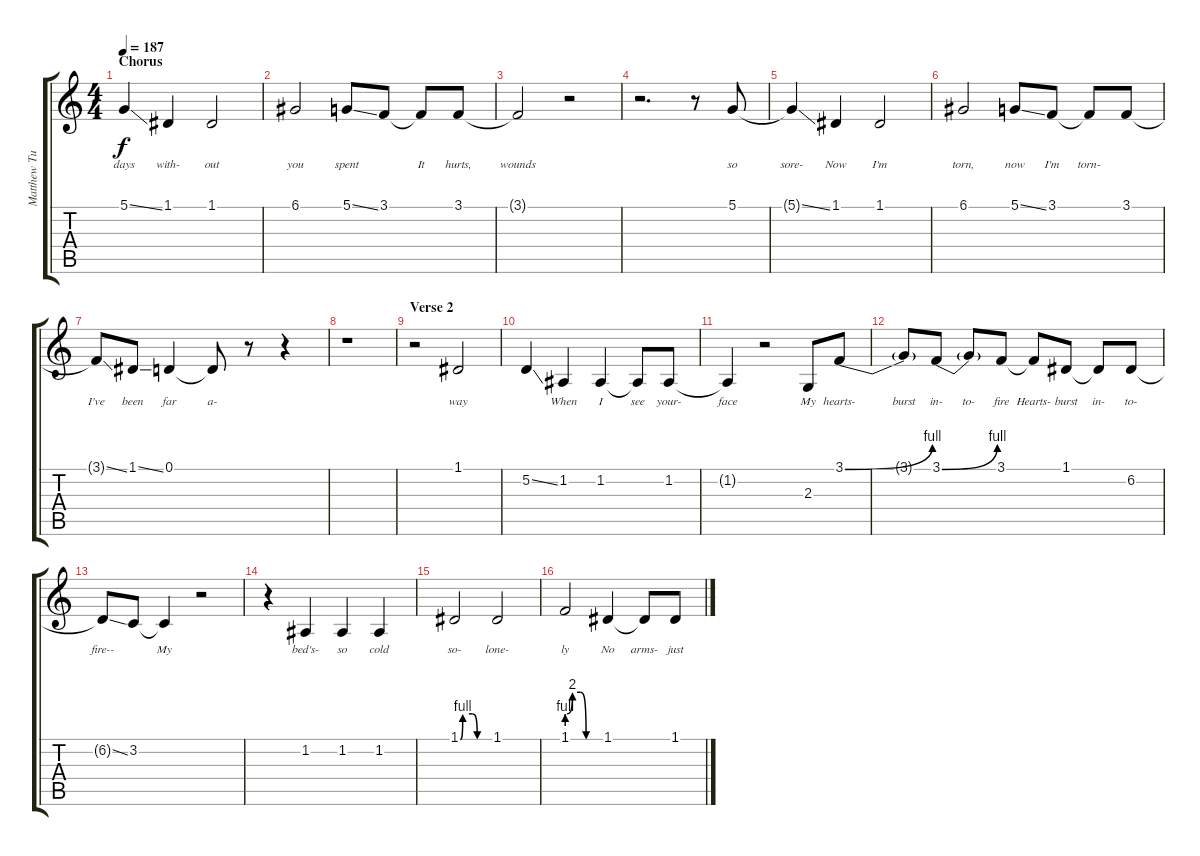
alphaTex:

\track ("Matthew Tuck - Vocals" "Matthew Tu") {instrument clarinet}
\staff {score tabs}
\tuning (D4 A3 F3 C3 G2 C2) {hide}
\ts (4 4)
\section ("" "Chorus")
\tempo 187
\clef g2
\ks c
5.1{ss t}.4{lyrics (0 "days") lyrics (1 "") lyrics (2 "") lyrics (3 "") lyrics (4 "") dy f} 1.1.4{lyrics (0 "with-") lyrics (1 "") lyrics (2 "") lyrics (3 "") lyrics (4 "")} 1.1.2{lyrics (0 "out") lyrics (1 "") lyrics (2 "") lyrics (3 "") lyrics (4 "")} |
6.1.2{lyrics (0 "you") lyrics (1 "") lyrics (2 "") lyrics (3 "") lyrics (4 "")} 5.1{ss}.8{lyrics (0 "spent") lyrics (1 "") lyrics (2 "") lyrics (3 "") lyrics (4 "")} 3.1.8{lyrics (0 "") lyrics (1 "") lyrics (2 "") lyrics (3 "") lyrics (4 "")} 3.1{t}.8{lyrics (0 "It") lyrics (1 "") lyrics (2 "") lyrics (3 "") lyrics (4 "")} 3.1.8{lyrics (0 "hurts,") lyrics (1 "") lyrics (2 "") lyrics (3 "") lyrics (4 "")} |
3.1{t}.2{lyrics (0 "wounds") lyrics (1 "") lyrics (2 "") lyrics (3 "") lyrics (4 "")} r.2 |
r.2{d} r.8 5.1.8{lyrics (0 "so") lyrics (1 "") lyrics (2 "") lyrics (3 "") lyrics (4 "")} |
5.1{ss t}.4{lyrics (0 "sore-") lyrics (1 "") lyrics (2 "") lyrics (3 "") lyrics (4 "")} 1.1.4{lyrics (0 "Now") lyrics (1 "") lyrics (2 "") lyrics (3 "") lyrics (4 "")} 1.1.2{lyrics (0 "I'm") lyrics (1 "") lyrics (2 "") lyrics (3 "") lyrics (4 "")} |
6.1.2{lyrics (0 "torn,") lyrics (1 "") lyrics (2 "") lyrics (3 "") lyrics (4 "")} 5.1{ss}.8{lyrics (0 "now") lyrics (1 "") lyrics (2 "") lyrics (3 "") lyrics (4 "")} 3.1.8{lyrics (0 "I'm") lyrics (1 "") lyrics (2 "") lyrics (3 "") lyrics (4 "")} 3.1{t}.8{lyrics (0 "torn-") lyrics (1 "") lyrics (2 "") lyrics (3 "") lyrics (4 "")} 3.1.8{lyrics (0 "") lyrics (1 "") lyrics (2 "") lyrics (3 "") lyrics (4 "")} |
3.1{ss t}.8{lyrics (0 "I've") lyrics (1 "") lyrics (2 "") lyrics (3 "") lyrics (4 "")} 1.1{ss}.8{lyrics (0 "been") lyrics (1 "") lyrics (2 "") lyrics (3 "") lyrics (4 "")} 0.1.4{lyrics (0 "far") lyrics (1 "") lyrics (2 "") lyrics (3 "") lyrics (4 "")} 0.1{t}.8{lyrics (0 "a-") lyrics (1 "") lyrics (2 "") lyrics (3 "") lyrics (4 "")} r.8 r.4 |
r.1 |
\section ("" "Verse 2")
r.2 1.1.2{lyrics (0 "way") lyrics (1 "") lyrics (2 "") lyrics (3 "") lyrics (4 "")} |
5.2{ss}.4{lyrics (0 "") lyrics (1 "") lyrics (2 "") lyrics (3 "") lyrics (4 "")} 1.2.4{lyrics (0 "When") lyrics (1 "") lyrics (2 "") lyrics (3 "") lyrics (4 "")} 1.2.4{lyrics (0 "I") lyrics (1 "") lyrics (2 "") lyrics (3 "") lyrics (4 "")} 1.2{t}.8{lyrics (0 "see") lyrics (1 "") lyrics (2 "") lyrics (3 "") lyrics (4 "")} 1.2.8{lyrics (0 "your-") lyrics (1 "") lyrics (2 "") lyrics (3 "") lyrics (4 "")} |
1.2{t}.4{lyrics (0 "face") lyrics (1 "") lyrics (2 "") lyrics (3 "") lyrics (4 "")} r.2 2.3.8{lyrics (0 "My") lyrics (1 "") lyrics (2 "") lyrics (3 "") lyrics (4 "")} 3.1{be (bend 0 0 60 4)}.8{lyrics (0 "hearts-") lyrics (1 "") lyrics (2 "") lyrics (3 "") lyrics (4 "")} |
3.1{t}.8{lyrics (0 "burst") lyrics (1 "") lyrics (2 "") lyrics (3 "") lyrics (4 "")} 3.1{be (bend 0 0 60 4)}.8{lyrics (0 "in-") lyrics (1 "") lyrics (2 "") lyrics (3 "") lyrics (4 "")} 3.1{t}.8{lyrics (0 "to-") lyrics (1 "") lyrics (2 "") lyrics (3 "") lyrics (4 "")} 3.1.8{lyrics (0 "fire") lyrics (1 "") lyrics (2 "") lyrics (3 "") lyrics (4 "")} 3.1{t}.8{lyrics (0 "Hearts-") lyrics (1 "") lyrics (2 "") lyrics (3 "") lyrics (4 "")} 1.1.8{lyrics (0 "burst") lyrics (1 "") lyrics (2 "") lyrics (3 "") lyrics (4 "")} 1.1{t}.8{lyrics (0 "in-") lyrics (1 "") lyrics (2 "") lyrics (3 "") lyrics (4 "")} 6.2.8{lyrics (0 "to-") lyrics (1 "") lyrics (2 "") lyrics (3 "") lyrics (4 "")} |
6.2{ss t}.8{lyrics (0 "fire--") lyrics (1 "") lyrics (2 "") lyrics (3 "") lyrics (4 "")} 3.2.8{lyrics (0 "") lyrics (1 "") lyrics (2 "") lyrics (3 "") lyrics (4 "")} 3.2{t}.4{lyrics (0 "My") lyrics (1 "") lyrics (2 "") lyrics (3 "") lyrics (4 "")} r.2 |
r.4 1.2.4{lyrics (0 "bed's-") lyrics (1 "") lyrics (2 "") lyrics (3 "") lyrics (4 "")} 1.2.4{lyrics (0 "so") lyrics (1 "") lyrics (2 "") lyrics (3 "") lyrics (4 "")} 1.2.4{lyrics (0 "cold") lyrics (1 "") lyrics (2 "") lyrics (3 "") lyrics (4 "")} |
1.1{be (custom 0 0 5 4 25 4 35 0 60 0)}.2{lyrics (0 "so-") lyrics (1 "") lyrics (2 "") lyrics (3 "") lyrics (4 "")} 1.1.2{lyrics (0 "lone-") lyrics (1 "") lyrics (2 "") lyrics (3 "") lyrics (4 "")} |
1.1{be (custom 0 4 10 8 25 8 35 0 60 0)}.2{lyrics (0 "ly") lyrics (1 "") lyrics (2 "") lyrics (3 "") lyrics (4 "")} 1.1.4{lyrics (0 "No") lyrics (1 "") lyrics (2 "") lyrics (3 "") lyrics (4 "")} 1.1{t}.8{lyrics (0 "arms-") lyrics (1 "") lyrics (2 "") lyrics (3 "") lyrics (4 "")} 1.1.8{lyrics (0 "just") lyrics (1 "") lyrics (2 "") lyrics (3 "") lyrics (4 "")}
